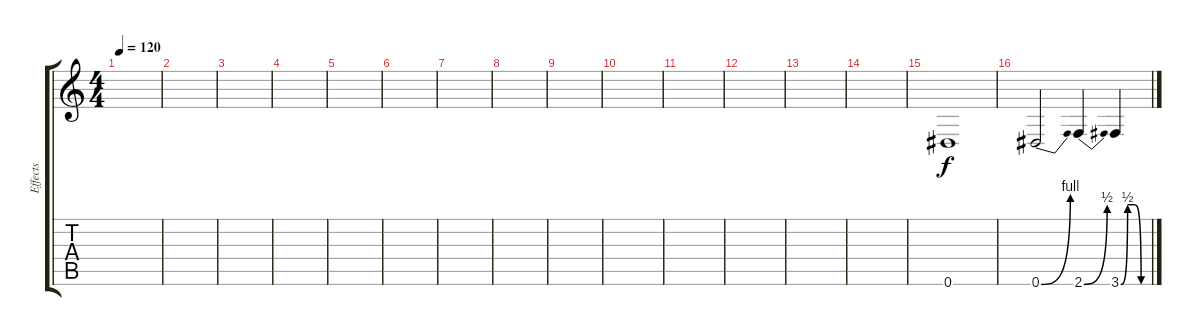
\track ("Effects" "Effects") {instrument overdrivenguitar}
\staff {score tabs}
\tuning (Eb4 Bb3 Gb3 Db3 Ab2 Eb2) {hide}
\ts (4 4)
\tempo 120
\clef g2
\ks c
|
|
|
|
|
|
|
|
|
|
|
|
|
|
0.6.1 |
0.6{be (bend 0 0 60 4)}.2 2.6{be (bend 0 0 60 2)}.4 3.6{be (custom 0 0 15 2 30 2 45 0 60 0)}.4
